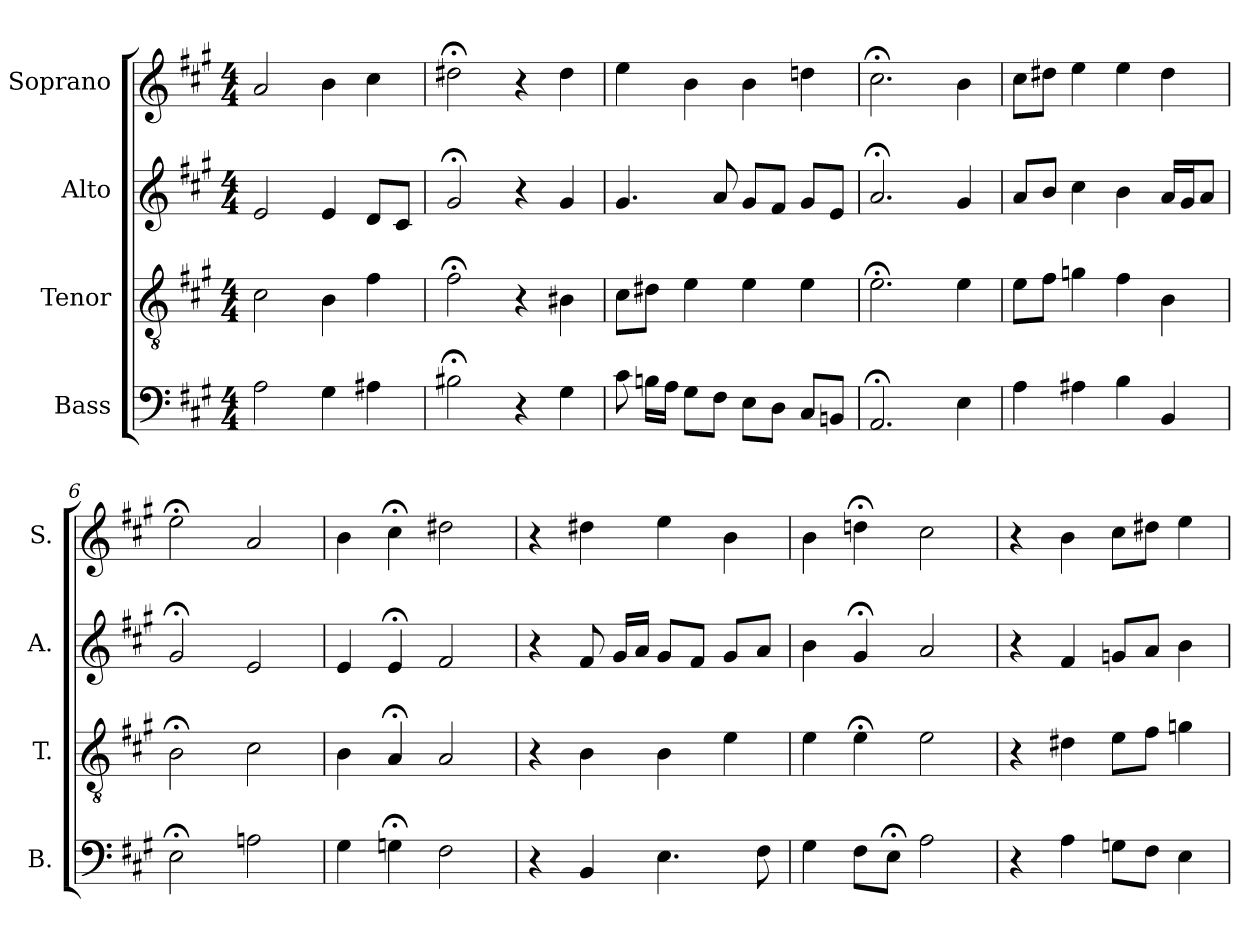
**kern	**kern	**kern	**kern
*part4	*part3	*part2	*part1
*staff4	*staff3	*staff2	*staff1
*I"Bass	*I"Tenor	*I"Alto	*I"Soprano
*I'B.	*I'T.	*I'A.	*I'S.
*clefF4	*clefGv2	*clefG2	*clefG2
*	*ITrd7c12	*	*
*k[f#c#g#]	*k[f#c#g#]	*k[f#c#g#]	*k[f#c#g#]
*A:	*A:	*A:	*A:
*M4/4	*M4/4	*M4/4	*M4/4
=1	=1	=1	=1
2A\	2C#\	2e/	2a/
4G#\	4BB\	4e/	4b\
4A#X\	4F#\	8d/L	4cc#\
.	.	8c#/J	.
=2	=2	=2	=2
2B#X;<\	2F#;<\	2g#;</	2dd#X;<\
4r	4r	4r	4r
4G#\	4BB#X\	4g#/	4dd#\
=3	=3	=3	=3
8c#\	8C#\L	4.g#/	4ee\
16Bn\LL	8D#X\J	.	.
16A\JJ	.	.	.
8G#\L	4E\	.	4b\
8F#\J	.	8a/	.
8E\L	4E\	8g#/L	4b\
8D\J	.	8f#/J	.
8C#/L	4E\	8g#/L	4ddn\
8BBn/J	.	8e/J	.
=4	=4	=4	=4
2.AA;</	2.E;<\	2.a;</	2.cc#;<\
4E\	4E\	4g#/	4b\
=5	=5	=5	=5
4A\	8E\L	8a/L	8cc#\L
.	8F#\J	8b/J	8dd#X\J
4A#X\	4Gn\	4cc#\	4ee\
4B\	4F#\	4b\	4ee\
4BB/	4BB\	16a/LL	4dd#\
.	.	16g#/J	.
.	.	8a/J	.
!!LO:LB:g=z
=6	=6	=6	=6
2E;<\	2BB;<\	2g#;</	2ee;<\
2An\	2C#\	2e/	2a/
=7	=7	=7	=7
4G#\	4BB\	4e/	4b\
4Gn;<\	4AA;</	4e;</	4cc#;<\
2F#\	2AA/	2f#/	2dd#X\
=8	=8	=8	=8
4r	4r	4r	4r
4BB/	4BB\	8f#/	4dd#X\
.	.	16g#/LL	.
.	.	16a/JJ	.
4.E\	4BB\	8g#/L	4ee\
.	.	8f#/J	.
.	4E\	8g#/L	4b\
8F#\	.	8a/J	.
=9	=9	=9	=9
4G#\	4E\	4b\	4b\
8F#\L	4E;<\	4g#;</	4ddn;<\
8E;<\J	.	.	.
2A\	2E\	2a/	2cc#\
=10	=10	=10	=10
4r	4r	4r	4r
4A\	4D#X\	4f#/	4b\
8Gn\L	8E\L	8gn/L	8cc#\L
8F#\J	8F#\J	8a/J	8dd#X\J
4E\	4Gn\	4b\	4ee\
=	=	=	=
*-	*-	*-	*-
